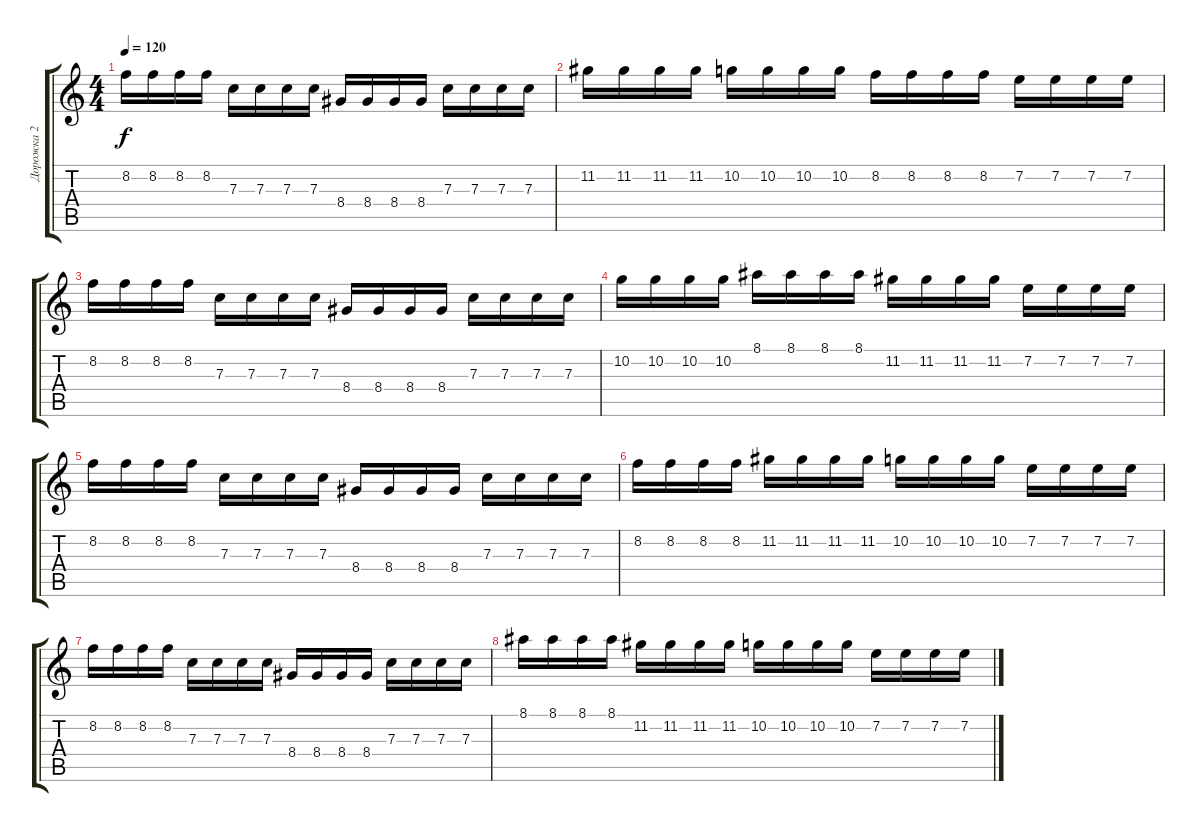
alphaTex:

\track ("Дорожка 2" "Дорожка 2") {instrument distortionguitar}
\staff {score tabs}
\tuning (D4 A3 F3 C3 G2 D2) {hide}
\ts (4 4)
\tempo 120
\clef g2
\ks c
8.2.16{dy f} 8.2.16 8.2.16 8.2.16 7.3.16 7.3.16 7.3.16 7.3.16 8.4.16 8.4.16 8.4.16 8.4.16 7.3.16 7.3.16 7.3.16 7.3.16 |
11.2.16 11.2.16 11.2.16 11.2.16 10.2.16 10.2.16 10.2.16 10.2.16 8.2.16 8.2.16 8.2.16 8.2.16 7.2.16 7.2.16 7.2.16 7.2.16 |
8.2.16 8.2.16 8.2.16 8.2.16 7.3.16 7.3.16 7.3.16 7.3.16 8.4.16 8.4.16 8.4.16 8.4.16 7.3.16 7.3.16 7.3.16 7.3.16 |
10.2.16 10.2.16 10.2.16 10.2.16 8.1.16 8.1.16 8.1.16 8.1.16 11.2.16 11.2.16 11.2.16 11.2.16 7.2.16 7.2.16 7.2.16 7.2.16 |
8.2.16 8.2.16 8.2.16 8.2.16 7.3.16 7.3.16 7.3.16 7.3.16 8.4.16 8.4.16 8.4.16 8.4.16 7.3.16 7.3.16 7.3.16 7.3.16 |
8.2.16 8.2.16 8.2.16 8.2.16 11.2.16 11.2.16 11.2.16 11.2.16 10.2.16 10.2.16 10.2.16 10.2.16 7.2.16 7.2.16 7.2.16 7.2.16 |
8.2.16 8.2.16 8.2.16 8.2.16 7.3.16 7.3.16 7.3.16 7.3.16 8.4.16 8.4.16 8.4.16 8.4.16 7.3.16 7.3.16 7.3.16 7.3.16 |
8.1.16 8.1.16 8.1.16 8.1.16 11.2.16 11.2.16 11.2.16 11.2.16 10.2.16 10.2.16 10.2.16 10.2.16 7.2.16 7.2.16 7.2.16 7.2.16
